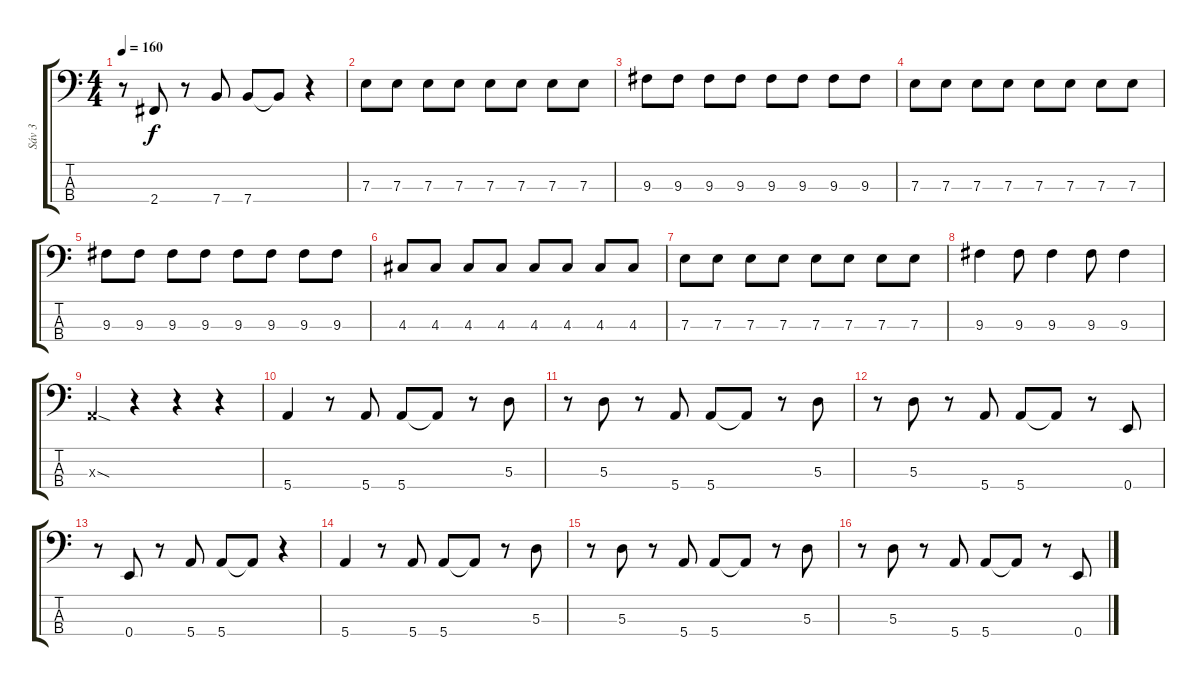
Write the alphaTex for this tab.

\track ("Sáv 3" "Sáv 3") {instrument electricbasspick}
\staff {score tabs}
\tuning (G2 D2 A1 E1) {hide}
\ts (4 4)
\tempo 160
\clef f4
\ks c
r.8{dy f} 2.4.8 r.8 7.4.8 7.4.8 7.4{t}.8 r.4 |
7.3.8 7.3.8 7.3.8 7.3.8 7.3.8 7.3.8 7.3.8 7.3.8 |
9.3.8 9.3.8 9.3.8 9.3.8 9.3.8 9.3.8 9.3.8 9.3.8 |
7.3.8 7.3.8 7.3.8 7.3.8 7.3.8 7.3.8 7.3.8 7.3.8 |
9.3.8 9.3.8 9.3.8 9.3.8 9.3.8 9.3.8 9.3.8 9.3.8 |
4.3.8 4.3.8 4.3.8 4.3.8 4.3.8 4.3.8 4.3.8 4.3.8 |
7.3.8 7.3.8 7.3.8 7.3.8 7.3.8 7.3.8 7.3.8 7.3.8 |
9.3.4 9.3.8 9.3.4 9.3.8 9.3.4 |
0.3{sod x}.4 r.4 r.4 r.4 |
5.4.4 r.8 5.4.8 5.4.8 5.4{t}.8 r.8 5.3.8 |
r.8 5.3.8 r.8 5.4.8 5.4.8 5.4{t}.8 r.8 5.3.8 |
r.8 5.3.8 r.8 5.4.8 5.4.8 5.4{t}.8 r.8 0.4.8 |
r.8 0.4.8 r.8 5.4.8 5.4.8 5.4{t}.8 r.4 |
5.4.4 r.8 5.4.8 5.4.8 5.4{t}.8 r.8 5.3.8 |
r.8 5.3.8 r.8 5.4.8 5.4.8 5.4{t}.8 r.8 5.3.8 |
r.8 5.3.8 r.8 5.4.8 5.4.8 5.4{t}.8 r.8 0.4.8
